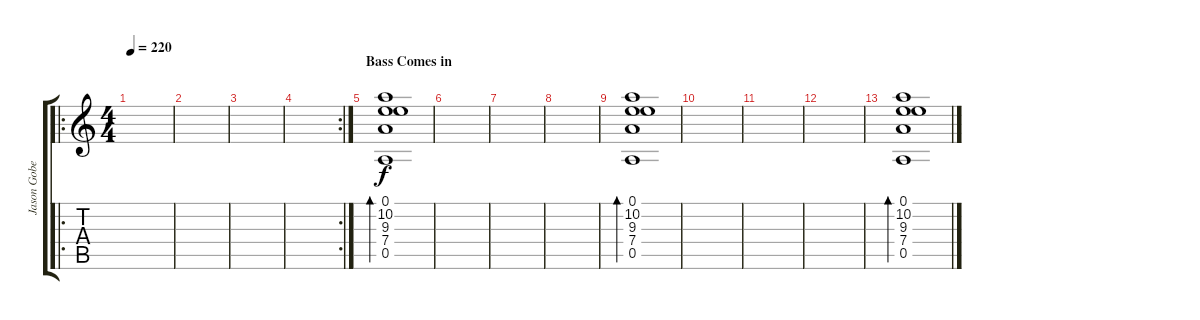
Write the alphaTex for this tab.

\track ("Jason Gobel" "Jason Gobe") {instrument distortionguitar}
\staff {score tabs}
\tuning (E4 B3 G3 D3 A2 E2) {hide}
\ro
\ts (4 4)
\tempo 220
\clef g2
\ks c
|
|
|
\rc 2
|
\section ("" "Bass Comes in")
(0.1 10.2 9.3 7.4 0.5).1{bd 240 volume 10 instrument electricguitarclean} |
|
|
|
(0.1 10.2 9.3 7.4 0.5).1{bd 240 volume 10} |
|
|
|
(0.1 10.2 9.3 7.4 0.5).1{bd 240 volume 10}
